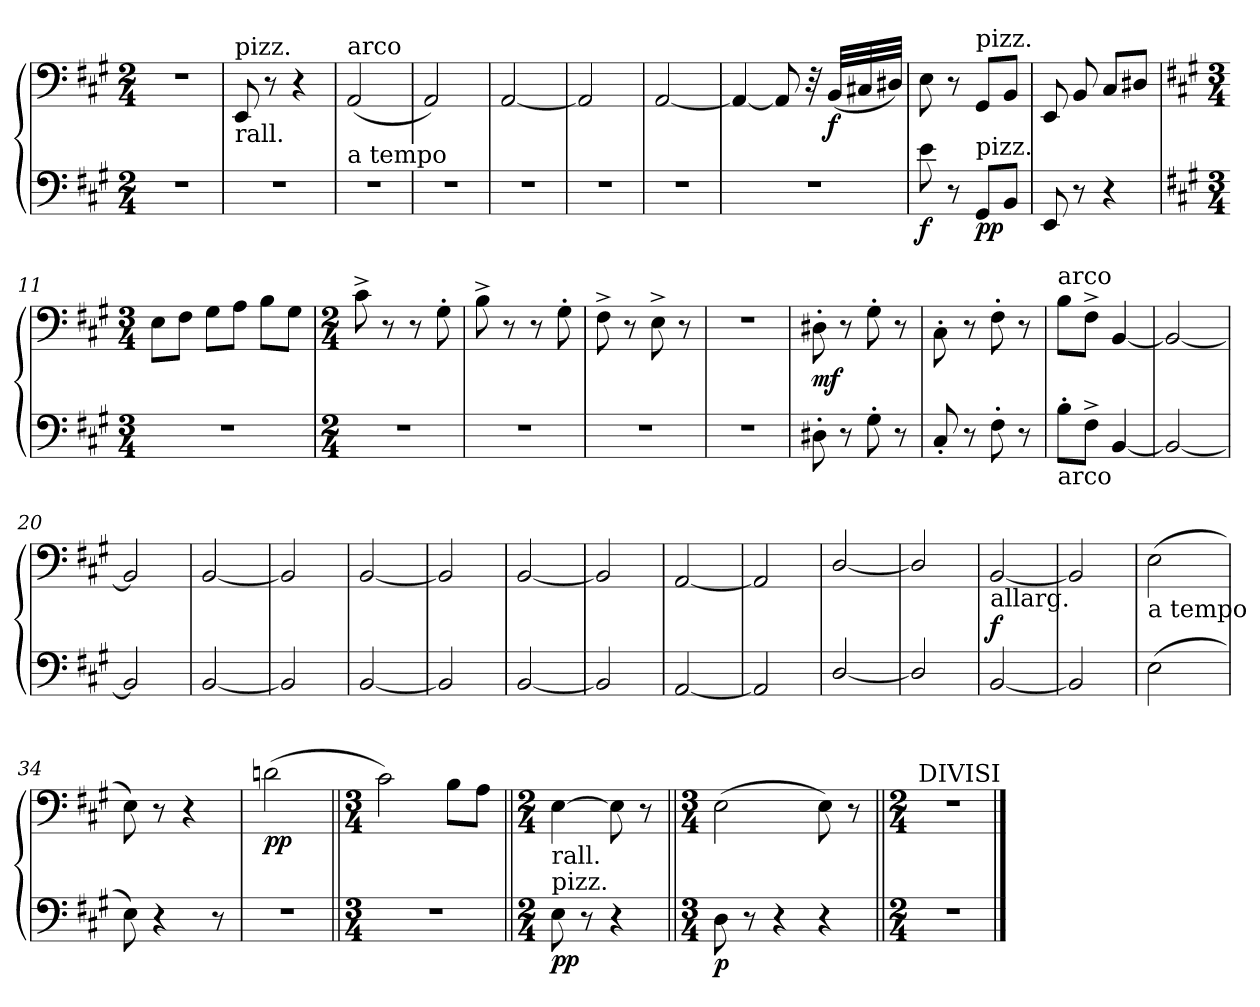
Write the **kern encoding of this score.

**kern	**kern	**dynam
*part1	*part1	*part1
*staff2	*staff1	*staff1/2
*clefF4	*clefF4	*
*k[f#c#g#]	*k[f#c#g#]	*
*M2/4	*M2/4	*
=1	=1	=1
2r	2r	.
=2	=2	=2
!	!LO:TX:a:t=pizz.	!
!	!LO:TX:b:t=rall.	!
2r	8EE/	.
.	8r	.
.	4r	.
=3	=3	=3
!	!LO:TX:a:t=arco	!
!LO:TX:a:t=a tempo	!	!
2r	(<2AA/	.
=4	=4	=4
2r	2AA/)	.
=5	=5	=5
2r	[2AA/	.
=6	=6	=6
2r	2AA/]	.
=7	=7	=7
2r	[2AA/	.
=8	=8	=8
2r	4AA/_	.
.	8AA/]	.
.	32r	.
!	!	!LO:DY:b
.	(<32BB/LLL	f
.	32C#X/	.
.	32D#X/JJJ)	.
=9	=9	=9
!	!	!LO:DY:b=2
8e\	8E\	f
8r	8r	.
!	!LO:TX:a:t=pizz.	!
!LO:TX:a:t=pizz.	!	!
!	!	!LO:DY:b=2
!	!	!LO:DY:n=1:b
8GG#/L	8GG#/L	p p
8BB/J	8BB/J	.
=10	=10	=10
8EE/	8EE/	.
8r	8BB/	.
!	!	!LO:DY:a=2
4r	8C#/L	cresc.
.	8D#X/J	.
!!LO:LB:g=z
=11	=11	=11
*k[f#c#g#]	*k[f#c#g#]	*
*M3/4	*M3/4	*
2.r	8E\L	.
.	8F#\J	.
.	8G#\L	.
.	8A\J	.
.	8B\L	.
.	8G#\J	.
=12	=12	=12
*M2/4	*M2/4	*
2r	8c#^\	.
.	8r	.
.	8r	.
.	8G#'\	.
=13	=13	=13
2r	8B^\	.
.	8r	.
.	8r	.
.	8G#'\	.
=14	=14	=14
2r	8F#^\	.
.	8r	.
.	8E^\	.
.	8r	.
=15	=15	=15
2r	2r	.
=16	=16	=16
!	!	!LO:DY:b
8D#X'\	8D#X'\	mf
8r	8r	.
8G#'\	8G#'\	.
8r	8r	.
=17	=17	=17
8C#'/	8C#'\	.
8r	8r	.
8F#'\	8F#'\	.
8r	8r	.
=18	=18	=18
!	!LO:TX:a:t=arco	!
!LO:TX:b:t=arco	!	!
8B'\L	8B\L	.
8F#^\J	8F#^\J	.
[4BB/	[4BB/	.
=19	=19	=19
2BB/_	2BB/_	.
=20	=20	=20
2BB/]	2BB/]	.
=21	=21	=21
[2BB/	[2BB/	.
=22	=22	=22
2BB/]	2BB/]	.
!!LO:LB:g=z
=23	=23	=23
[2BB/	[2BB/	.
=24	=24	=24
2BB/]	2BB/]	.
=25	=25	=25
[2BB/	[2BB/	.
=26	=26	=26
2BB/]	2BB/]	.
=27	=27	=27
!	!	!LO:DY:b
[2AA/	[2AA/	cresc.
=28	=28	=28
2AA/]	2AA/]	.
=29	=29	=29
[2D/	[2D/	.
=30	=30	=30
2D/]	2D/]	.
=31	=31	=31
!	!LO:TX:b:t=allarg.	!
!	!	!LO:DY:a=2
[2BB/	[2BB/	f
=32	=32	=32
2BB/]	2BB/]	.
=33	=33	=33
!	!LO:TX:b:t=a tempo	!
(>2E\	(>2E\	.
=34	=34	=34
8E\)	8E\)	.
4r	8r	.
.	4r	.
8r	.	.
=35	=35	=35
!	!	!LO:DY:b
2r	(>2dn\	pp
=36||	=36||	=36||
*M3/4	*M3/4	*
2.r	2c#\)	.
.	8B\L	.
.	8A\J	.
!!LO:LB:g=z
=37||	=37||	=37||
*M2/4	*M2/4	*
!	!LO:TX:b:t=rall.	!
!LO:TX:a:t=pizz.	!	!
!	!	!LO:DY:b=2
!	!	!LO:DY:n=1:b
8E\	[4E\	p p
8r	.	.
4r	8E\]	.
.	8r	.
=38||	=38||	=38||
*M3/4	*M3/4	*
!	!	!LO:DY:b=2
8D\	(>2E\	p
8r	.	.
4r	.	.
4r	8E\)	.
.	8r	.
=39||	=39||	=39||
*M2/4	*M2/4	*
!	!LO:TX:a:t=DIVISI	!
2r	2r	.
==	==	==
*-	*-	*-
